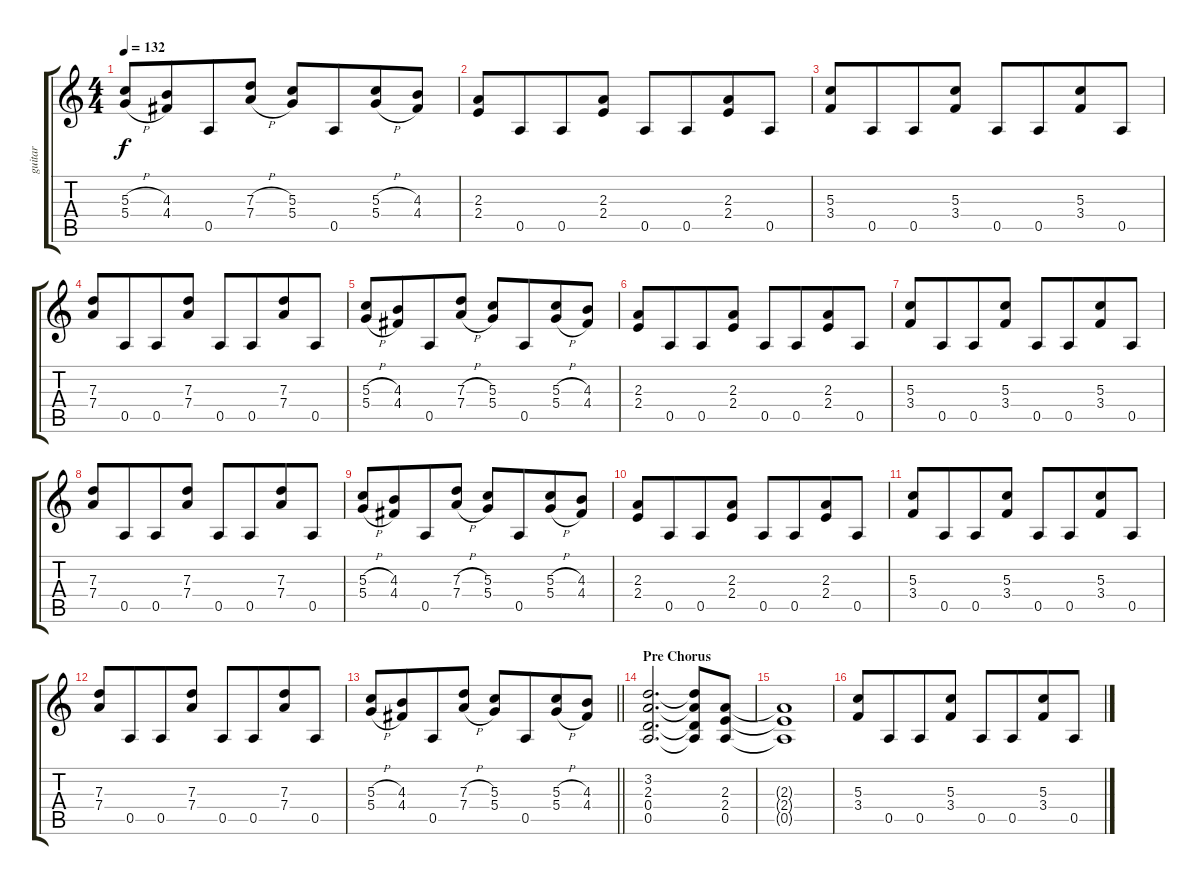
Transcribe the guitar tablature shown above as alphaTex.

\track ("guitar" "guitar") {instrument distortionguitar}
\staff {score tabs}
\tuning (E4 B3 G3 D3 A2 E2) {hide}
\ts (4 4)
\tempo 132
\clef g2
\ks c
(5.3{h} 5.4{h}).8{dy f} (4.3 4.4).8{beam merge} 0.5.8 (7.3{h} 7.4{h}).8 (5.3 5.4).8 0.5.8{beam merge} (5.3{h} 5.4{h}).8 (4.3 4.4).8 |
(2.3 2.4).8 0.5.8{beam merge} 0.5.8 (2.3 2.4).8 0.5.8 0.5.8{beam merge} (2.3 2.4).8 0.5.8 |
(5.3 3.4).8 0.5.8{beam merge} 0.5.8 (5.3 3.4).8{beam split} 0.5.8{beam merge} 0.5.8{beam merge} (5.3 3.4).8 0.5.8 |
(7.3 7.4).8 0.5.8{beam merge} 0.5.8 (7.3 7.4).8 0.5.8 0.5.8{beam merge} (7.3 7.4).8 0.5.8 |
(5.3{h} 5.4{h}).8 (4.3 4.4).8{beam merge} 0.5.8 (7.3{h} 7.4{h}).8 (5.3 5.4).8 0.5.8{beam merge} (5.3{h} 5.4{h}).8 (4.3 4.4).8 |
(2.3 2.4).8 0.5.8{beam merge} 0.5.8 (2.3 2.4).8 0.5.8 0.5.8{beam merge} (2.3 2.4).8 0.5.8 |
(5.3 3.4).8 0.5.8{beam merge} 0.5.8 (5.3 3.4).8{beam split} 0.5.8{beam merge} 0.5.8{beam merge} (5.3 3.4).8 0.5.8 |
(7.3 7.4).8 0.5.8{beam merge} 0.5.8 (7.3 7.4).8 0.5.8 0.5.8{beam merge} (7.3 7.4).8 0.5.8 |
(5.3{h} 5.4{h}).8 (4.3 4.4).8{beam merge} 0.5.8 (7.3{h} 7.4{h}).8 (5.3 5.4).8 0.5.8{beam merge} (5.3{h} 5.4{h}).8 (4.3 4.4).8 |
(2.3 2.4).8 0.5.8{beam merge} 0.5.8 (2.3 2.4).8 0.5.8 0.5.8{beam merge} (2.3 2.4).8 0.5.8 |
(5.3 3.4).8 0.5.8{beam merge} 0.5.8 (5.3 3.4).8{beam split} 0.5.8{beam merge} 0.5.8{beam merge} (5.3 3.4).8 0.5.8 |
(7.3 7.4).8 0.5.8{beam merge} 0.5.8 (7.3 7.4).8 0.5.8 0.5.8{beam merge} (7.3 7.4).8 0.5.8 |
\barLineRight lightlight
(5.3{h} 5.4{h}).8 (4.3 4.4).8{beam merge} 0.5.8 (7.3{h} 7.4{h}).8 (5.3 5.4).8 0.5.8{beam merge} (5.3{h} 5.4{h}).8 (4.3 4.4).8 |
\section ("" "Pre Chorus")
(3.2 2.3 0.4 0.5).2{d} (3.2{t} 2.3{t} 0.4{t} 0.5{t}).8 (2.3 2.4 0.5).8 |
(2.3{t} 2.4{t} 0.5{t}).1 |
(5.3 3.4).8 0.5.8{beam merge} 0.5.8 (5.3 3.4).8 0.5.8 0.5.8{beam merge} (5.3 3.4).8 0.5.8
